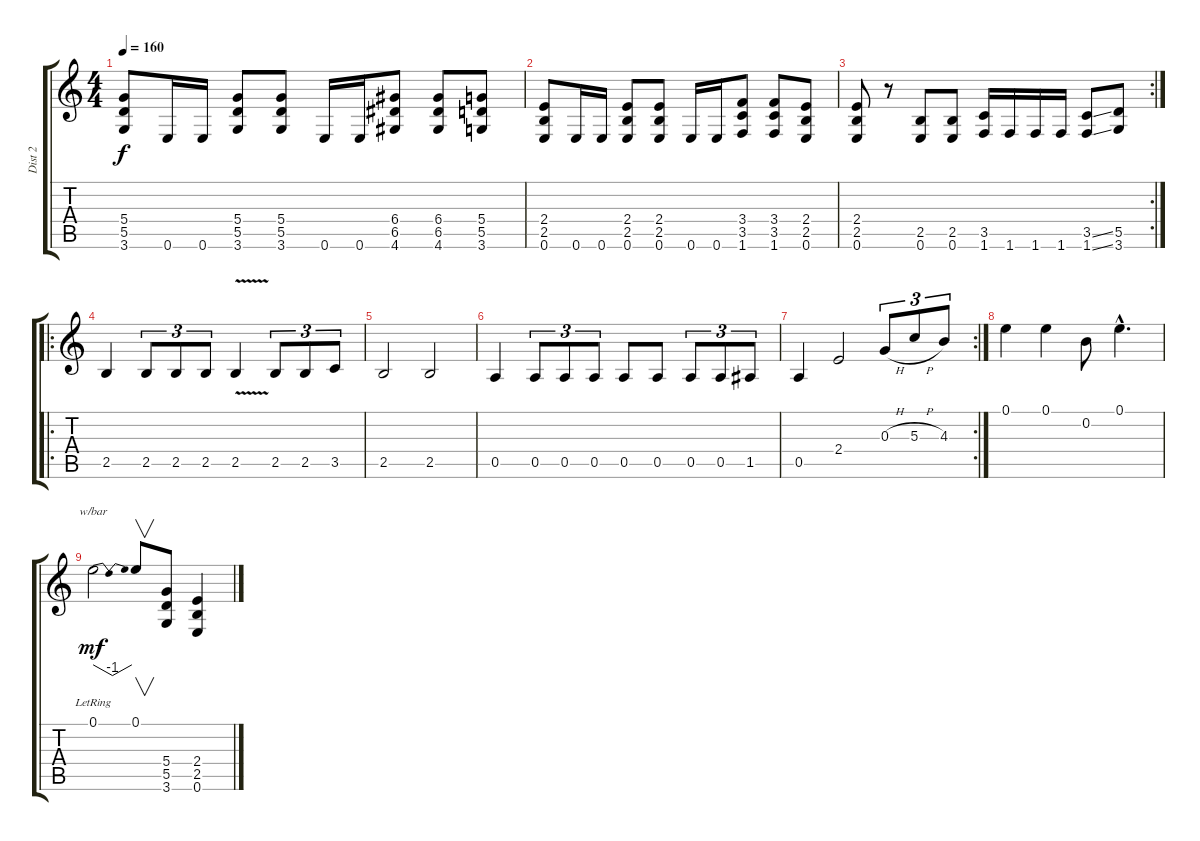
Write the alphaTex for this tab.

\track ("Dist 2" "Dist 2") {instrument overdrivenguitar}
\staff {score tabs}
\tuning (E4 B3 G3 D3 A2 E2) {hide}
\ts (4 4)
\tempo 160
\clef g2
\ks c
(5.4 5.5 3.6).8{dy f} 0.6.16 0.6.16 (5.4 5.5 3.6).8 (5.4 5.5 3.6).8 0.6.16 0.6.16 (6.4 6.5 4.6).8 (6.4 6.5 4.6).8 (5.4 5.5 3.6).8 |
(2.4 2.5 0.6).8 0.6.16 0.6.16 (2.4 2.5 0.6).8 (2.4 2.5 0.6).8 0.6.16 0.6.16 (3.4 3.5 1.6).8 (3.4 3.5 1.6).8 (2.4 2.5 0.6).8 |
\rc 2
(2.4 2.5 0.6).8 r.8 (2.5 0.6).8 (2.5 0.6).8 (3.5 1.6).16 1.6.16 1.6.16 1.6.16 (3.5{ss} 1.6{ss}).8 (5.5 3.6).8 |
\ro
2.5.4{volume 14} 2.5.8{tu (3 2)} 2.5.8{tu (3 2)} 2.5.8{tu (3 2)} 2.5{v}.4 2.5.8{tu (3 2)} 2.5.8{tu (3 2)} 3.5.8{tu (3 2)} |
2.5.2 2.5.2 |
0.5.4 0.5.8{tu (3 2)} 0.5.8{tu (3 2)} 0.5.8{tu (3 2)} 0.5.8 0.5.8 0.5.8{tu (3 2)} 0.5.8{tu (3 2)} 1.5.8{tu (3 2)} |
\rc 2
0.5.4 2.4.2 0.3{h}.8{tu (3 2)} 5.3{h}.8{tu (3 2)} 4.3.8{tu (3 2) volume 13} |
0.1.4{volume 14} 0.1.4 0.2.8 0.1{hac}.4{d} |
0.1{lr}.2{tbe (dip default 0 0 30 -4 60 0) dy mf} 0.1.8{v} (5.4 5.5 3.6).8{volume 13} (2.4 2.5 0.6).4
